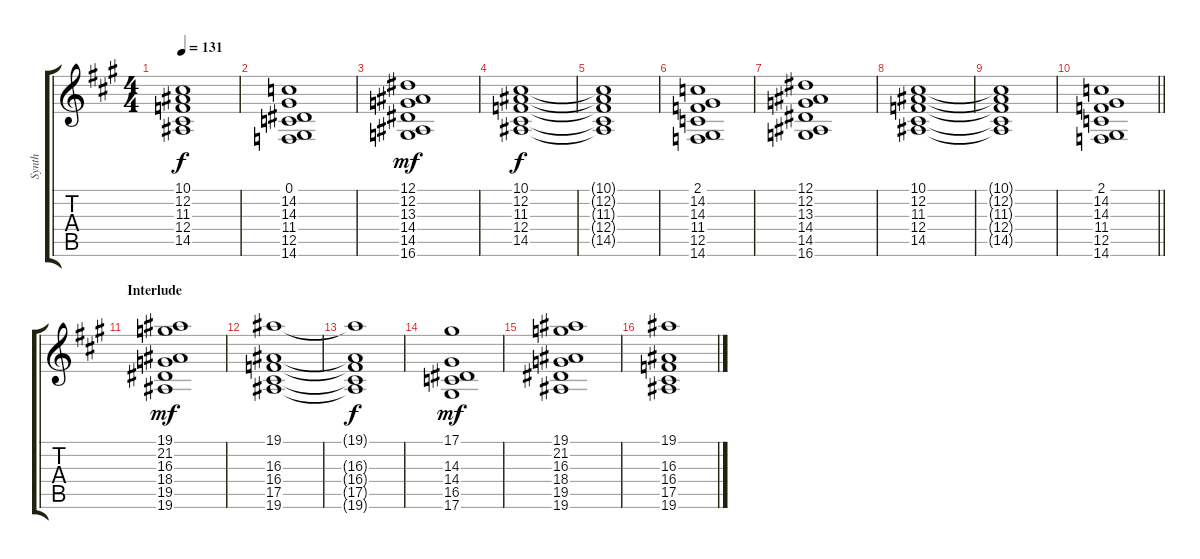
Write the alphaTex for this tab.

\track ("Synth" "Synth") {instrument pad2warm}
\staff {score tabs}
\tuning (Eb4 Bb3 Gb3 Db3 Ab2 Eb2) {hide}
\ts (4 4)
\tempo 131
\clef g2
\ks a
(10.1{t} 12.2{t} 11.3{t} 12.4{t} 14.5{t}).1{dy f} |
(0.1 14.2 14.3 11.4 12.5 14.6).1 |
(12.1 12.2 13.3 14.4 14.5 16.6).1{dy mf} |
(10.1 12.2 11.3 12.4 14.5).1{dy f} |
(10.1{t} 12.2{t} 11.3{t} 12.4{t} 14.5{t}).1 |
(2.1 14.2 14.3 11.4 12.5 14.6).1 |
(12.1 12.2 13.3 14.4 14.5 16.6).1 |
(10.1 12.2 11.3 12.4 14.5).1 |
(10.1{t} 12.2{t} 11.3{t} 12.4{t} 14.5{t}).1 |
\barLineRight lightlight
(2.1 14.2 14.3 11.4 12.5 14.6).1 |
\section ("" "Interlude")
(19.1 21.2 16.3 18.4 19.5 19.6).1{dy mf} |
(19.1 16.3 16.4 17.5 19.6).1 |
(19.1{t} 16.3{t} 16.4{t} 17.5{t} 19.6{t}).1{dy f} |
(17.1 14.3 14.4 16.5 17.6).1{dy mf} |
(19.1 21.2 16.3 18.4 19.5 19.6).1 |
(19.1 16.3 16.4 17.5 19.6).1
